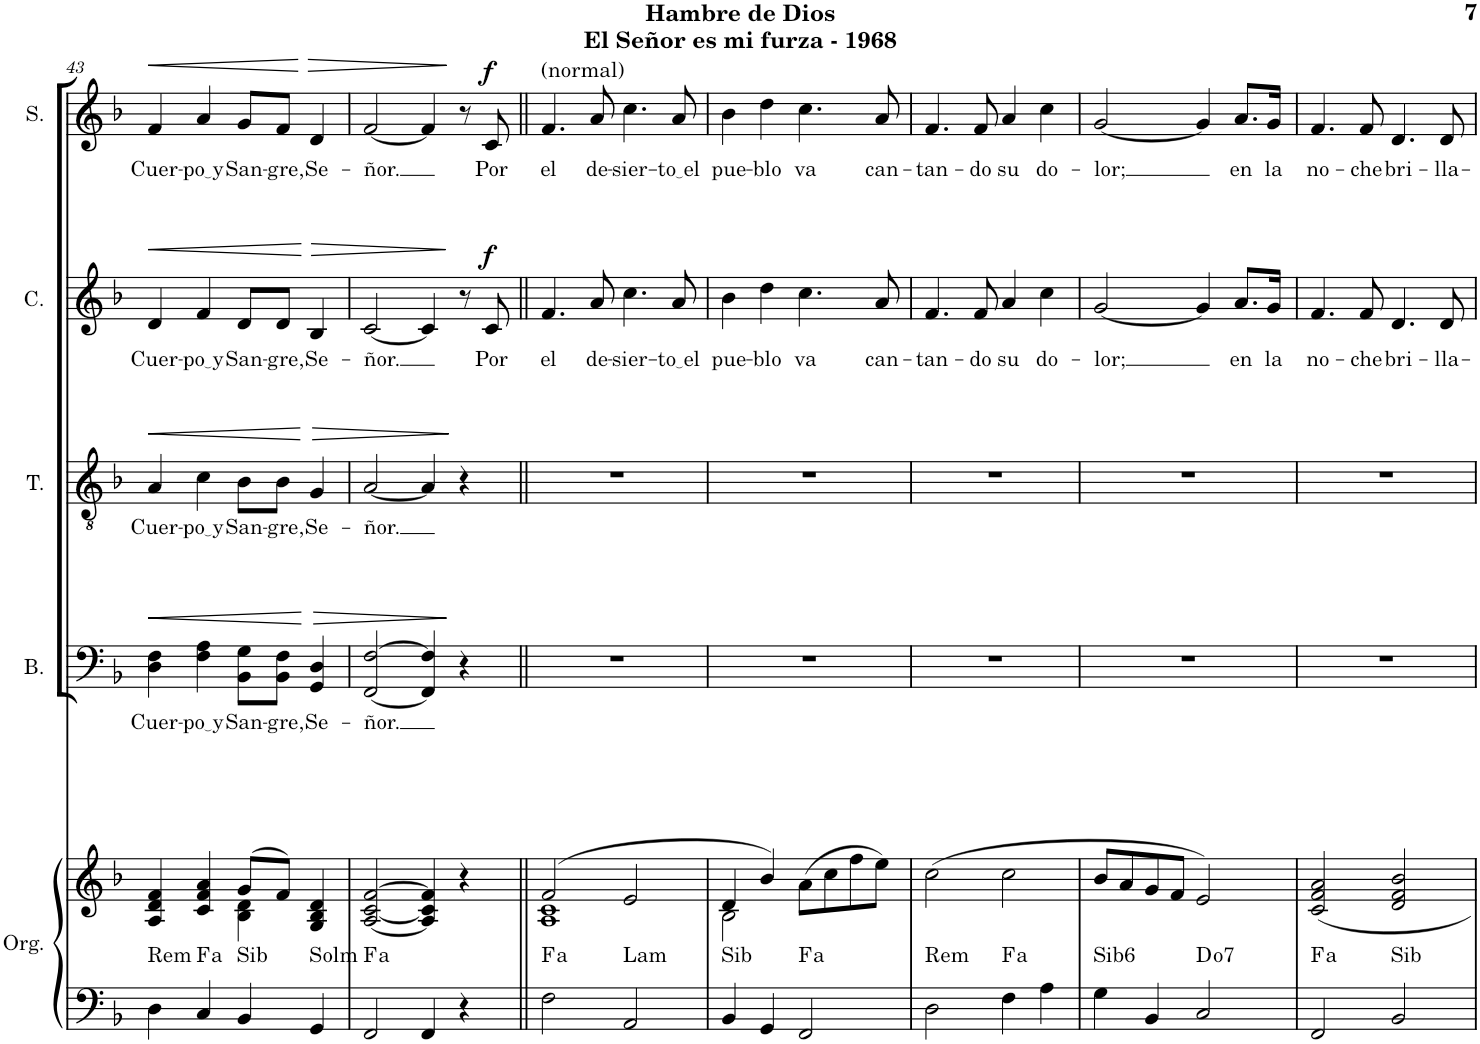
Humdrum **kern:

**kern	**kern	**harte	**kern	**text	**dynam	**kern	**text	**dynam	**kern	**text	**dynam	**kern	**text	**dynam
*part5	*part5	*part5	*part4	*part4	*part4	*part3	*part3	*part3	*part2	*part2	*part2	*part1	*part1	*part1
*staff6	*staff5	*	*staff4	*staff4	*staff4	*staff3	*staff3	*staff3	*staff2	*staff2	*staff2	*staff1	*staff1	*staff1
*I"Órgano	*	*	*I"Bajo	*	*	*I"Tenor	*	*	*I"Contralto	*	*	*I"Soprano	*	*
*	*	*	*I'B.	*	*	*I'T.	*	*	*I'C.	*	*	*I'S.	*	*
!!LO:PB:g=z
*clefF4	*clefG2	*	*clefF4	*	*	*clefGv2	*	*	*clefG2	*	*	*clefG2	*	*
*k[b-]	*k[b-]	*	*k[b-]	*	*	*k[b-]	*	*	*k[b-]	*	*	*k[b-]	*	*
*M2/2	*M2/2	*	*M2/2	*	*	*M2/2	*	*	*M2/2	*	*	*M2/2	*	*
*met(c|)	*met(c|)	*	*met(c|)	*	*	*met(c|)	*	*	*met(c|)	*	*	*met(c|)	*	*
=43	=43	=43	=43	=43	=43	=43	=43	=43	=43	=43	=43	=43	=43	=43
*	*^	*	*	*	*	*	*	*	*	*	*	*	*	*
!	!	!	!LO:H:kt=Rem	!	!LO:LY:b	!LO:HP:b	!	!LO:LY:b	!LO:HP:b	!	!LO:LY:b	!LO:HP:b	!	!LO:LY:b	!LO:HP:b
4D\	4A/ 4d/ 4f/	2ryy	N	4D\ 4F\	Cuer-	<	4A/	Cuer-	<	4d/	Cuer-	<	4f/	Cuer-	<
!	!	!	!LO:H:kt=a	!	!LO:LY:b	!	!	!LO:LY:b	!	!	!LO:LY:b	!	!	!LO:LY:b	!
4C/	4c/ 4f/ 4a/	.	.	4F\ 4A\	po y	.	4c\	po y	.	4f/	po y	.	4a/	po y	.
!	!	!	!LO:H:kt=Sib	!	!LO:LY:b	!	!	!LO:LY:b	!	!	!LO:LY:b	!	!	!LO:LY:b	!
4BB-/	(8g/L	4B-\ 4d\	N	8BB-\ 8G\L	San-	.	8B-\L	San-	.	8d/L	San-	.	8g/L	San-	.
!	!	!	!	!	!LO:LY:b	!	!	!LO:LY:b	!	!	!LO:LY:b	!	!	!LO:LY:b	!
.	8f/J)	.	.	8BB-\ 8F\J	-gre,	.	8B-\J	-gre,	.	8d/J	-gre,	.	8f/J	-gre,	.
!	!	!	!LO:H:kt=Solm	!	!LO:LY:b	!LO:HP:n=1:b	!	!LO:LY:b	!LO:HP:n=1:b	!	!LO:LY:b	!LO:HP:n=1:b	!	!LO:LY:b	!LO:HP:n=1:b
4GG/	4G/ 4B-/ 4d/	4ryy	N	4GG/ 4D/	Se-	[ >	4G/	Se-	[ >	4B-/	Se-	[ >	4d/	Se-	[ >
=44	=44	=44	=44	=44	=44	=44	=44	=44	=44	=44	=44	=44	=44	=44	=44
!	!	!	!LO:H:kt=a	!	!LO:LY:b	!	!	!LO:LY:b	!	!	!LO:LY:b	!	!	!LO:LY:b	!
*	*v	*v	*	*	*	*	*	*	*	*	*	*	*	*	*
2FF/	[2A/ [2c/ [2f/	.	[2FF/ [2F/	-ñor.	.	[2A/	-ñor.	.	[2c/	-ñor.	.	[2f/	-ñor.	.
4FF/	4A/] 4c/] 4f/]	.	4FF/] 4F/]	.	.	4A/]	.	.	4c/]	.	.	4f/]	.	.
4r	4r	.	4r	.	]	4r	.	]	8r	.	]	8r	.	]
!	!	!	!	!	!	!	!	!	!	!LO:LY:b	!LO:DY:a	!	!LO:LY:b	!LO:DY:a
.	.	.	.	.	.	.	.	.	8c/	Por	f	8c/	Por	f
=45||	=45||	=45||	=45||	=45||	=45||	=45||	=45||	=45||	=45||	=45||	=45||	=45||	=45||	=45||
*	*^	*	*	*	*	*	*	*	*	*	*	*	*	*
!	!	!	!	!	!	!	!	!	!	!	!	!	!LO:TX:a:t=(normal)	!	!
!	!	!	!LO:H:kt=a	!	!	!	!	!	!	!	!LO:LY:b	!	!	!LO:LY:b	!
2F\	(2f/	1A 1c	.	1r	.	.	1r	.	.	4.f/	el	.	4.f/	el	.
!	!	!	!	!	!	!	!	!	!	!	!LO:LY:b	!	!	!LO:LY:b	!
.	.	.	.	.	.	.	.	.	.	8a/	de-	.	8a/	de-	.
!	!	!	!LO:H:kt=Lam	!	!	!	!	!	!	!	!LO:LY:b	!	!	!LO:LY:b	!
2AA/	2e/	.	N	.	.	.	.	.	.	4.cc\	-sier-	.	4.cc\	-sier-	.
!	!	!	!	!	!	!	!	!	!	!	!LO:LY:b	!	!	!LO:LY:b	!
.	.	.	.	.	.	.	.	.	.	8a/	to el	.	8a/	to el	.
=46	=46	=46	=46	=46	=46	=46	=46	=46	=46	=46	=46	=46	=46	=46	=46
!	!	!	!LO:H:kt=Sib	!	!	!	!	!	!	!	!LO:LY:b	!	!	!LO:LY:b	!
4BB-/	4d/	2B-\	N	1r	.	.	1r	.	.	4b-\	pue-	.	4b-\	pue-	.
!	!	!	!	!	!	!	!	!	!	!	!LO:LY:b	!	!	!LO:LY:b	!
4GG/	4b-/)	.	.	.	.	.	.	.	.	4dd\	-blo	.	4dd\	-blo	.
!	!	!	!LO:H:kt=a	!	!	!	!	!	!	!	!LO:LY:b	!	!	!LO:LY:b	!
2FF/	(8a\L	2ryy	.	.	.	.	.	.	.	4.cc\	va	.	4.cc\	va	.
.	8cc\	.	.	.	.	.	.	.	.	.	.	.	.	.	.
.	8ff\	.	.	.	.	.	.	.	.	.	.	.	.	.	.
!	!	!	!	!	!	!	!	!	!	!	!LO:LY:b	!	!	!LO:LY:b	!
.	8ee\J)	.	.	.	.	.	.	.	.	8a/	can-	.	8a/	can-	.
*	*v	*v	*	*	*	*	*	*	*	*	*	*	*	*	*
=47	=47	=47	=47	=47	=47	=47	=47	=47	=47	=47	=47	=47	=47	=47
!	!	!LO:H:kt=Rem	!	!	!	!	!	!	!	!LO:LY:b	!	!	!LO:LY:b	!
2D\	(2cc\	N	1r	.	.	1r	.	.	4.f/	-tan-	.	4.f/	-tan-	.
!	!	!	!	!	!	!	!	!	!	!LO:LY:b	!	!	!LO:LY:b	!
.	.	.	.	.	.	.	.	.	8f/	-do	.	8f/	-do	.
!	!	!LO:H:kt=a	!	!	!	!	!	!	!	!LO:LY:b	!	!	!LO:LY:b	!
4F\	2cc\	.	.	.	.	.	.	.	4a/	su	.	4a/	su	.
!	!	!	!	!	!	!	!	!	!	!LO:LY:b	!	!	!LO:LY:b	!
4A\	.	.	.	.	.	.	.	.	4cc\	do-	.	4cc\	do-	.
=48	=48	=48	=48	=48	=48	=48	=48	=48	=48	=48	=48	=48	=48	=48
!	!	!LO:H:kt=Sib6	!	!	!	!	!	!	!	!LO:LY:b	!	!	!LO:LY:b	!
4G\	8b-/L	N	1r	.	.	1r	.	.	[2g/	-lor;	.	[2g/	-lor;	.
.	8a/	.	.	.	.	.	.	.	.	.	.	.	.	.
4BB-/	8g/	.	.	.	.	.	.	.	.	.	.	.	.	.
.	8f/J	.	.	.	.	.	.	.	.	.	.	.	.	.
!	!	!LO:H:kt=7	!	!	!	!	!	!	!	!	!	!	!	!
2C/	2e/)	D:dim7	.	.	.	.	.	.	4g/]	.	.	4g/]	.	.
!	!	!	!	!	!	!	!	!	!	!LO:LY:b	!	!	!LO:LY:b	!
.	.	.	.	.	.	.	.	.	8.a/L	en	.	8.a/L	en	.
!	!	!	!	!	!	!	!	!	!	!LO:LY:b	!	!	!LO:LY:b	!
.	.	.	.	.	.	.	.	.	16g/Jk	la	.	16g/Jk	la	.
=49	=49	=49	=49	=49	=49	=49	=49	=49	=49	=49	=49	=49	=49	=49
!	!	!LO:H:kt=a	!	!	!	!	!	!	!	!LO:LY:b	!	!	!LO:LY:b	!
2FF/	2c/ 2f/ 2a/	.	1r	.	.	1r	.	.	4.f/	no-	.	4.f/	no-	.
!	!	!	!	!	!	!	!	!	!	!LO:LY:b	!	!	!LO:LY:b	!
.	.	.	.	.	.	.	.	.	8f/	-che	.	8f/	-che	.
!	!	!LO:H:kt=Sib	!	!	!	!	!	!	!	!LO:LY:b	!	!	!LO:LY:b	!
2BB-/	2d/ 2f/ 2b-/	N	.	.	.	.	.	.	4.d/	bri-	.	4.d/	bri-	.
!	!	!	!	!	!	!	!	!	!	!LO:LY:b	!	!	!LO:LY:b	!
.	.	.	.	.	.	.	.	.	8d/	-lla-	.	8d/	-lla-	.
=	=	=	=	=	=	=	=	=	=	=	=	=	=	=
*-	*-	*-	*-	*-	*-	*-	*-	*-	*-	*-	*-	*-	*-	*-
